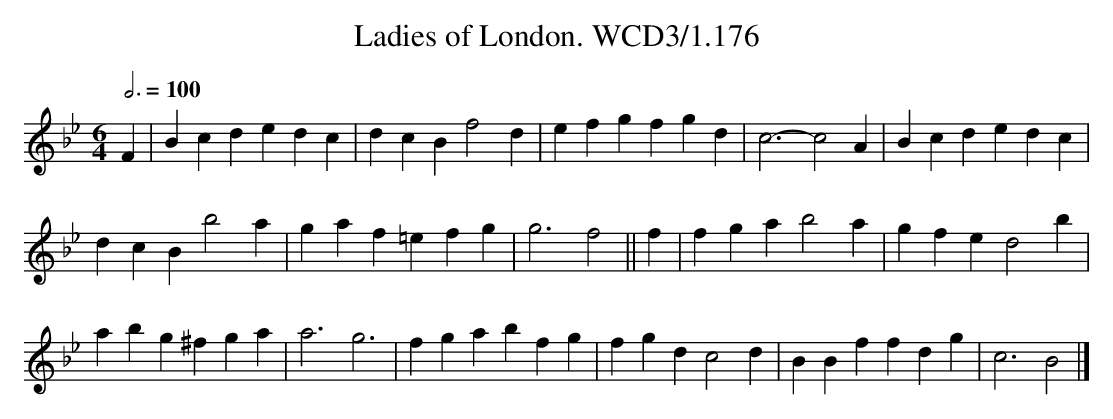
X:1
T:Ladies of London. WCD3/1.176
M:6/4
L:1/4
Q:3/4=100
K:Bb
F|Bcd edc|dcB f2d|efg fgd|c3- c2A|Bcd edc|
dcB b2a|gaf =efg|g3f2||f|fga b2a|gfe d2b|
abg ^fga|a3g3|fga bfg|fgd c2d|BBf fdg|c3B2|]
